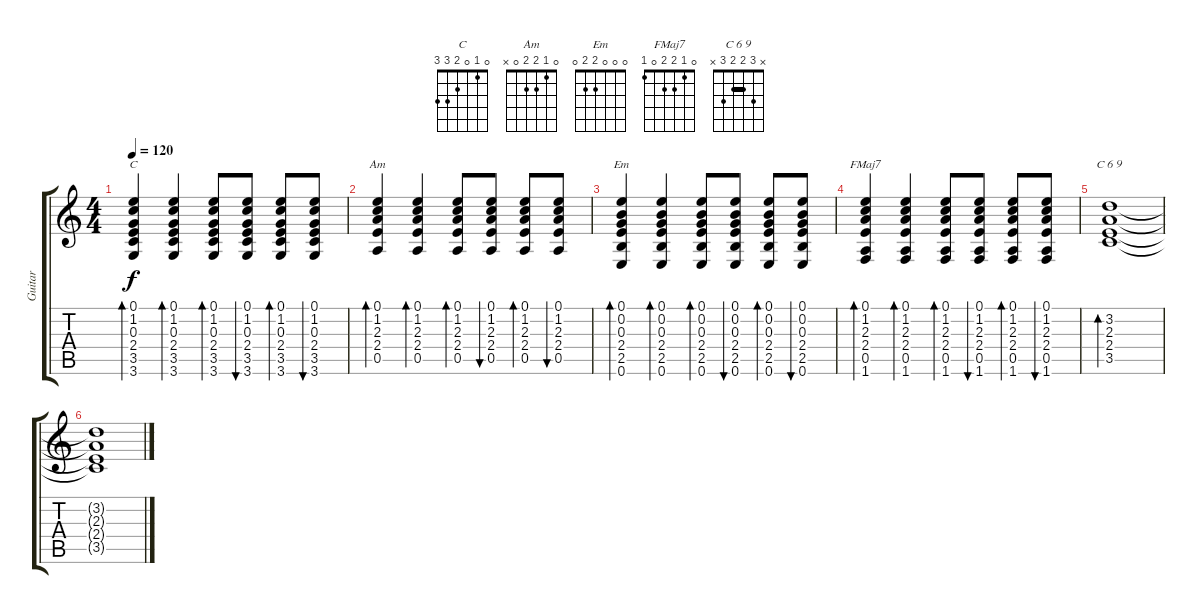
\track ("Guitar" "Guitar") {instrument acousticguitarsteel}
\staff {score tabs}
\tuning (E4 B3 G3 D3 A2 E2) {hide}
\chord ("C" 0 1 0 2 3 3)
\chord ("Am" 0 1 2 2 0 x)
\chord ("Em" 0 0 0 2 2 0)
\chord ("FMaj7" 0 1 2 2 0 1)
\chord ("C 6 9" x 3 2 2 3 x) {barre 2}
\ts (4 4)
\tempo 120
\clef g2
\ks c
(0.1 1.2 0.3 2.4 3.5 3.6).4{bd 60 ch "C" dy f} (0.1 1.2 0.3 2.4 3.5 3.6).4{bd 60} (0.1 1.2 0.3 2.4 3.5 3.6).8{bd 60} (0.1 1.2 0.3 2.4 3.5 3.6).8{bu 60} (0.1 1.2 0.3 2.4 3.5 3.6).8{bd 60} (0.1 1.2 0.3 2.4 3.5 3.6).8{bu 60} |
(0.1 1.2 2.3 2.4 0.5).4{bd 60 ch "Am"} (0.1 1.2 2.3 2.4 0.5).4{bd 60} (0.1 1.2 2.3 2.4 0.5).8{bd 60} (0.1 1.2 2.3 2.4 0.5).8{bu 60} (0.1 1.2 2.3 2.4 0.5).8{bd 60} (0.1 1.2 2.3 2.4 0.5).8{bu 60} |
(0.1 0.2 0.3 2.4 2.5 0.6).4{bd 60 ch "Em"} (0.1 0.2 0.3 2.4 2.5 0.6).4{bd 60} (0.1 0.2 0.3 2.4 2.5 0.6).8{bd 60} (0.1 0.2 0.3 2.4 2.5 0.6).8{bu 60} (0.1 0.2 0.3 2.4 2.5 0.6).8{bd 60} (0.1 0.2 0.3 2.4 2.5 0.6).8{bu 60} |
(0.1 1.2 2.3 2.4 0.5 1.6).4{bd 60 ch "FMaj7"} (0.1 1.2 2.3 2.4 0.5 1.6).4{bd 60} (0.1 1.2 2.3 2.4 0.5 1.6).8{bd 60} (0.1 1.2 2.3 2.4 0.5 1.6).8{bu 60} (0.1 1.2 2.3 2.4 0.5 1.6).8{bd 60} (0.1 1.2 2.3 2.4 0.5 1.6).8{bu 60} |
(3.2 2.3 2.4 3.5).1{bd 60 ch "C 6 9"} |
(3.2{t} 2.3{t} 2.4{t} 3.5{t}).1
